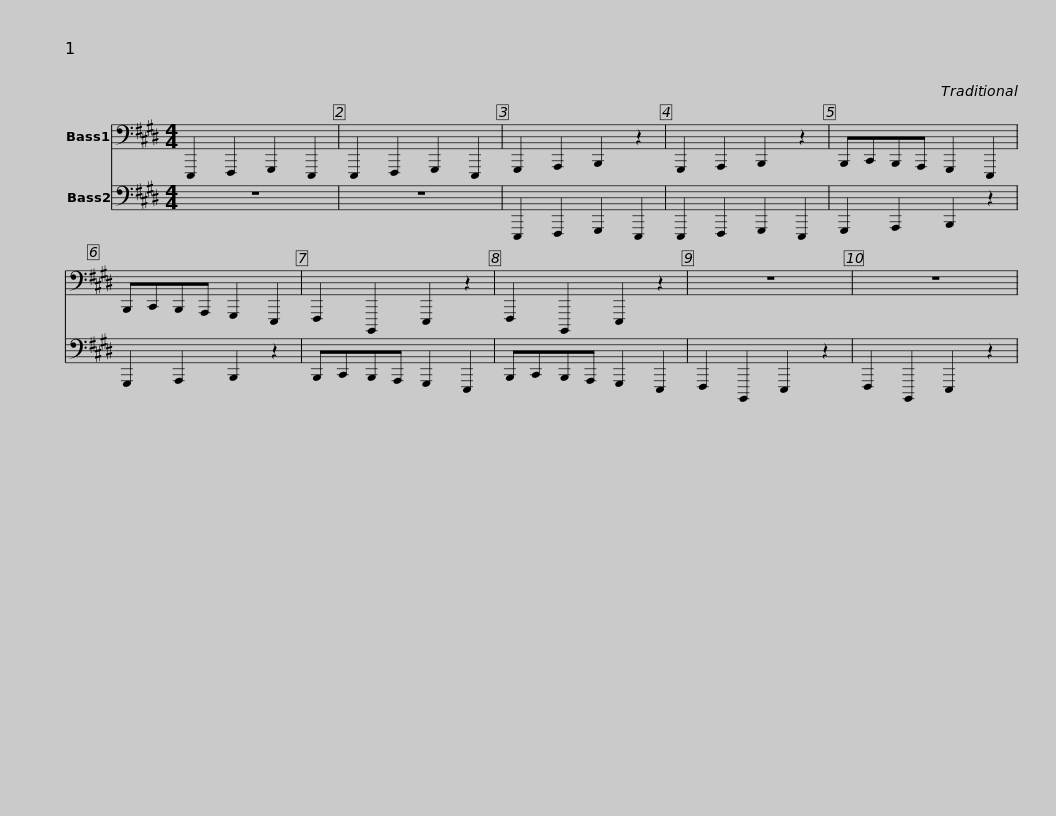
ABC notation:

X:1
%%score 1 2
L:1/8
M:4/4
I:linebreak $
K:E
V:1 bass
V:2 bass
V:1
 E,,,2 F,,,2 G,,,2 E,,,2 | E,,,2 F,,,2 G,,,2 E,,,2 | G,,,2 A,,,2 B,,,2 z2 | G,,,2 A,,,2 B,,,2 z2 | B,,,C,,B,,,A,,, G,,,2 E,,,2 | %5
 B,,,C,,B,,,A,,, G,,,2 E,,,2 |$ F,,,2 B,,,,2 E,,,2 z2 | F,,,2 B,,,,2 E,,,2 z2 | z8 | z8 | %10
V:2
 z8 | z8 | E,,,2 F,,,2 G,,,2 E,,,2 | E,,,2 F,,,2 G,,,2 E,,,2 | G,,,2 A,,,2 B,,,2 z2 | %5
 G,,,2 A,,,2 B,,,2 z2 |$ B,,,C,,B,,,A,,, G,,,2 E,,,2 | B,,,C,,B,,,A,,, G,,,2 E,,,2 | F,,,2 B,,,,2 E,,,2 z2 | F,,,2 B,,,,2 E,,,2 z2 | %10
